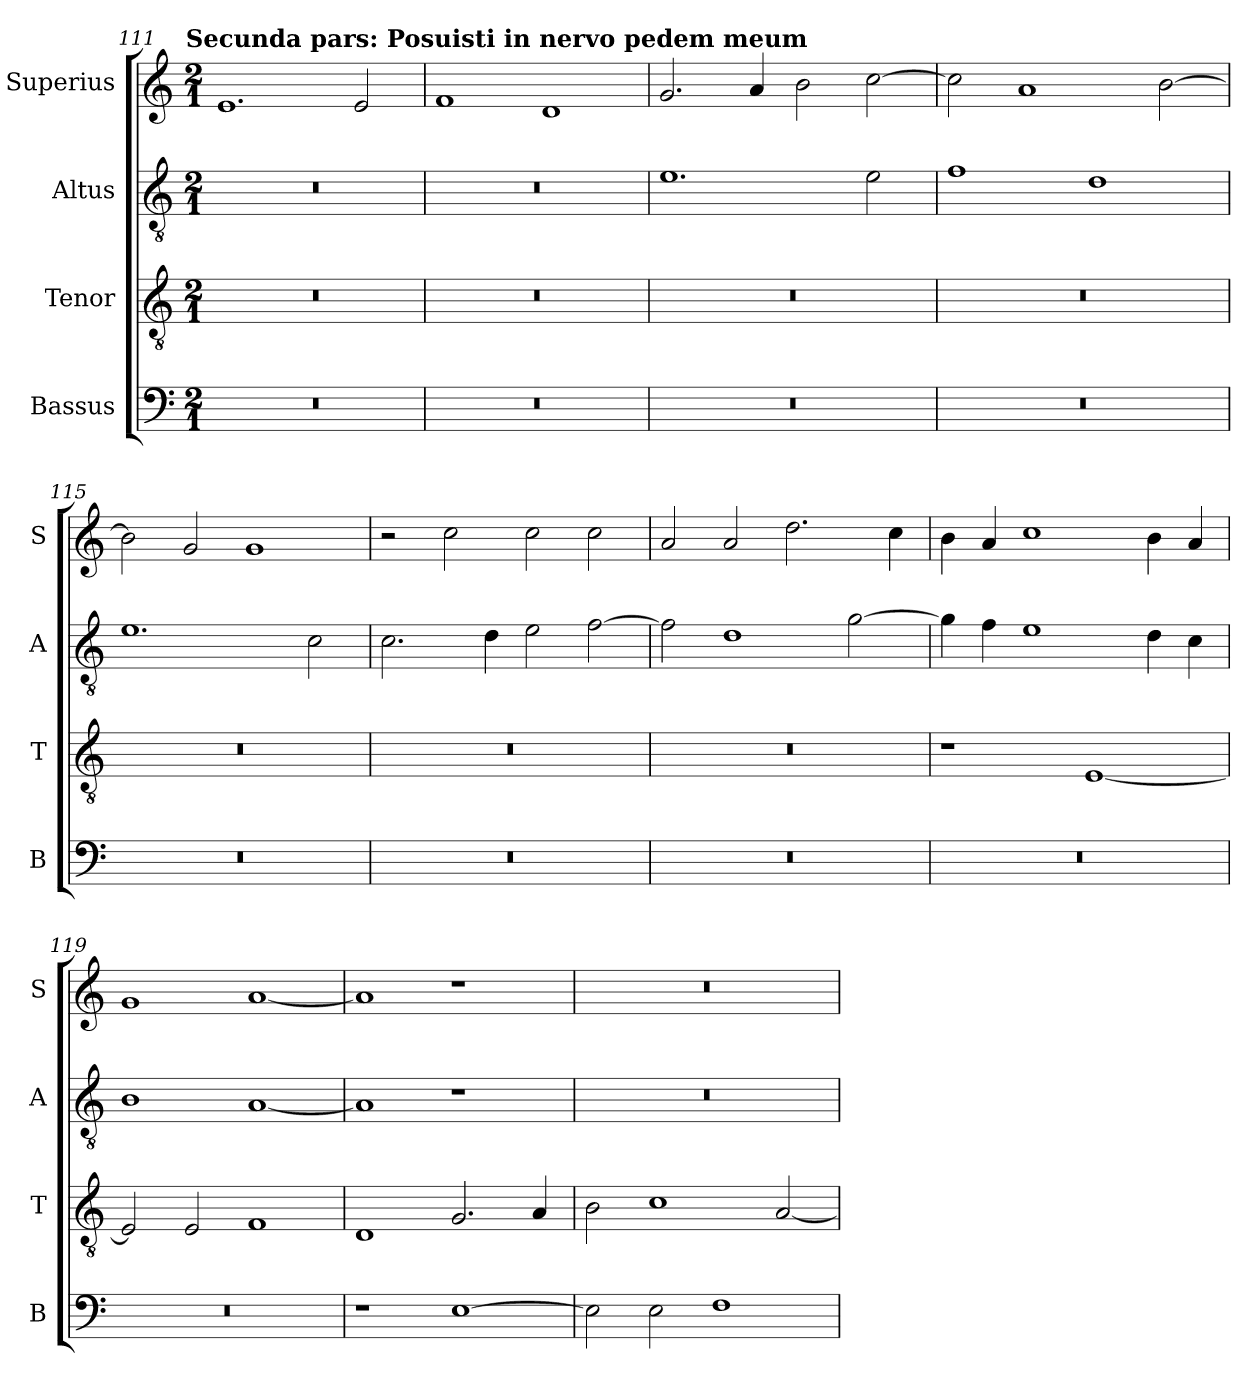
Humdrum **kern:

**kern	**kern	**kern	**kern
*part4	*part3	*part2	*part1
*staff4	*staff3	*staff2	*staff1
*I"Bassus	*I"Tenor	*I"Altus	*I"Superius
*I'B	*I'T	*I'A	*I'S
!!LO:LB:g=z
*clefF4	*clefGv2	*clefGv2	*clefG2
*k[]	*k[]	*k[]	*k[]
!!LO:TX:omd:t=Secunda pars&colon; Posuisti in nervo pedem meum
*M2/1	*M2/1	*M2/1	*M2/1
=111	=111	=111	=111
0r	0r	0r	1.e
.	.	.	2e/
=112	=112	=112	=112
0r	0r	0r	1f
.	.	.	1d
=113	=113	=113	=113
0r	0r	1.e	2.g/
.	.	.	4a/
.	.	.	2b\
.	.	2e\	[2cc\
=114	=114	=114	=114
0r	0r	1f	2cc\]
.	.	.	1a
.	.	1d	.
.	.	.	[2b\
=115	=115	=115	=115
0r	0r	1.e	2b\]
.	.	.	2g/
.	.	.	1g
.	.	2c\	.
=116	=116	=116	=116
0r	0r	2.c\	2r
.	.	.	2cc\
.	.	4d\	.
.	.	2e\	2cc\
.	.	[2f\	2cc\
=117	=117	=117	=117
0r	0r	2f\]	2a/
.	.	1d	2a/
.	.	.	2.dd\
.	.	[2g\	.
.	.	.	4cc\
=118	=118	=118	=118
0r	1r	4g\]	4b\
.	.	4f\	4a/
.	.	1e	1cc
.	[1E	.	.
.	.	4d\	4b\
.	.	4c\	4a/
=119	=119	=119	=119
0r	2E/]	1B	1g
.	2E/	.	.
.	1F	[1A	[1a
=120	=120	=120	=120
1r	1D	1A]	1a]
[1E	2.G/	1r	1r
.	4A/	.	.
=121	=121	=121	=121
2E\]	2B\	0r	0r
2E\	1c	.	.
1F	.	.	.
.	[2A/	.	.
=	=	=	=
*-	*-	*-	*-
